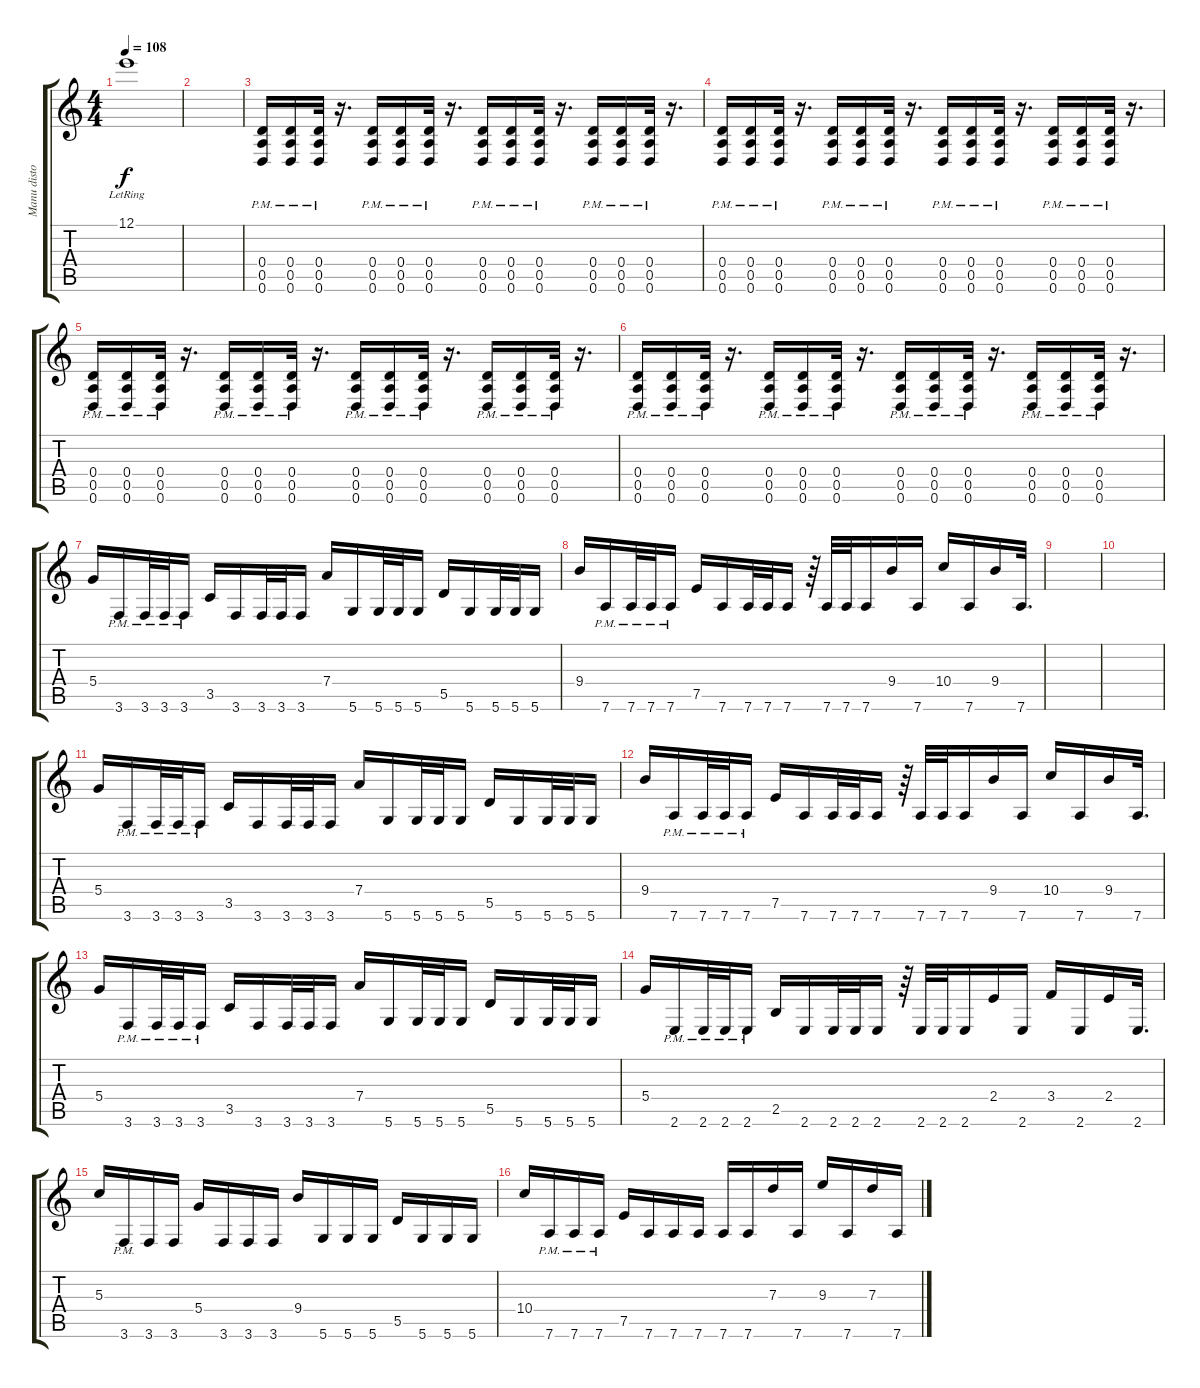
\track ("Manu distortion" "Manu disto") {instrument distortionguitar}
\staff {score tabs}
\tuning (E4 B3 G3 D3 A2 D2) {hide}
\ts (4 4)
\tempo 108
\clef g2
\ks c
12.1{lr}.1{dy f} |
|
(0.4{pm} 0.5{pm} 0.6{pm}).16 (0.4{pm} 0.5{pm} 0.6{pm}).16 (0.4{pm} 0.5{pm} 0.6{pm}).32 r.16{d} (0.4{pm} 0.5{pm} 0.6{pm}).16 (0.4{pm} 0.5{pm} 0.6{pm}).16 (0.4{pm} 0.5{pm} 0.6{pm}).32 r.16{d} (0.4{pm} 0.5{pm} 0.6{pm}).16 (0.4{pm} 0.5{pm} 0.6{pm}).16 (0.4{pm} 0.5{pm} 0.6{pm}).32 r.16{d} (0.4{pm} 0.5{pm} 0.6{pm}).16 (0.4{pm} 0.5{pm} 0.6{pm}).16 (0.4{pm} 0.5{pm} 0.6{pm}).32 r.16{d} |
(0.4{pm} 0.5{pm} 0.6{pm}).16 (0.4{pm} 0.5{pm} 0.6{pm}).16 (0.4{pm} 0.5{pm} 0.6{pm}).32 r.16{d} (0.4{pm} 0.5{pm} 0.6{pm}).16 (0.4{pm} 0.5{pm} 0.6{pm}).16 (0.4{pm} 0.5{pm} 0.6{pm}).32 r.16{d} (0.4{pm} 0.5{pm} 0.6{pm}).16 (0.4{pm} 0.5{pm} 0.6{pm}).16 (0.4{pm} 0.5{pm} 0.6{pm}).32 r.16{d} (0.4{pm} 0.5{pm} 0.6{pm}).16 (0.4{pm} 0.5{pm} 0.6{pm}).16 (0.4{pm} 0.5{pm} 0.6{pm}).32 r.16{d} |
(0.4{pm} 0.5{pm} 0.6{pm}).16 (0.4{pm} 0.5{pm} 0.6{pm}).16 (0.4{pm} 0.5{pm} 0.6{pm}).32 r.16{d} (0.4{pm} 0.5{pm} 0.6{pm}).16 (0.4{pm} 0.5{pm} 0.6{pm}).16 (0.4{pm} 0.5{pm} 0.6{pm}).32 r.16{d} (0.4{pm} 0.5{pm} 0.6{pm}).16 (0.4{pm} 0.5{pm} 0.6{pm}).16 (0.4{pm} 0.5{pm} 0.6{pm}).32 r.16{d} (0.4{pm} 0.5{pm} 0.6{pm}).16 (0.4{pm} 0.5{pm} 0.6{pm}).16 (0.4{pm} 0.5{pm} 0.6{pm}).32 r.16{d} |
(0.4{pm} 0.5{pm} 0.6{pm}).16 (0.4{pm} 0.5{pm} 0.6{pm}).16 (0.4{pm} 0.5{pm} 0.6{pm}).32 r.16{d} (0.4{pm} 0.5{pm} 0.6{pm}).16 (0.4{pm} 0.5{pm} 0.6{pm}).16 (0.4{pm} 0.5{pm} 0.6{pm}).32 r.16{d} (0.4{pm} 0.5{pm} 0.6{pm}).16 (0.4{pm} 0.5{pm} 0.6{pm}).16 (0.4{pm} 0.5{pm} 0.6{pm}).32 r.16{d} (0.4{pm} 0.5{pm} 0.6{pm}).16 (0.4{pm} 0.5{pm} 0.6{pm}).16 (0.4{pm} 0.5{pm} 0.6{pm}).32 r.16{d} |
5.4.16 3.6{pm}.16 3.6{pm}.32 3.6{pm}.32 3.6{pm}.16 3.5.16 3.6.16 3.6.32 3.6.32 3.6.16 7.4.16 5.6.16 5.6.32 5.6.32 5.6.16 5.5.16 5.6.16 5.6.32 5.6.32 5.6.16 |
9.4.16 7.6{pm}.16 7.6{pm}.32 7.6{pm}.32 7.6{pm}.16 7.5.16 7.6.16 7.6.32 7.6.32 7.6.16 r.64 7.6.32 7.6.32 7.6.16 9.4.16 7.6.16 10.4.16 7.6.16 9.4.16 7.6.32{d} |
|
|
5.4.16 3.6{pm}.16 3.6{pm}.32 3.6{pm}.32 3.6{pm}.16 3.5.16 3.6.16 3.6.32 3.6.32 3.6.16 7.4.16 5.6.16 5.6.32 5.6.32 5.6.16 5.5.16 5.6.16 5.6.32 5.6.32 5.6.16 |
9.4.16 7.6{pm}.16 7.6{pm}.32 7.6{pm}.32 7.6{pm}.16 7.5.16 7.6.16 7.6.32 7.6.32 7.6.16 r.64 7.6.32 7.6.32 7.6.16 9.4.16 7.6.16 10.4.16 7.6.16 9.4.16 7.6.32{d} |
5.4.16 3.6{pm}.16 3.6{pm}.32 3.6{pm}.32 3.6{pm}.16 3.5.16 3.6.16 3.6.32 3.6.32 3.6.16 7.4.16 5.6.16 5.6.32 5.6.32 5.6.16 5.5.16 5.6.16 5.6.32 5.6.32 5.6.16 |
5.4.16 2.6{pm}.16 2.6{pm}.32 2.6{pm}.32 2.6{pm}.16 2.5.16 2.6.16 2.6.32 2.6.32 2.6.16 r.64 2.6.32 2.6.32 2.6.16 2.4.16 2.6.16 3.4.16 2.6.16 2.4.16 2.6.32{d} |
5.3.16 3.6{pm}.16 3.6.16 3.6.16 5.4.16 3.6.16 3.6.16 3.6.16 9.4.16 5.6.16 5.6.16 5.6.16 5.5.16 5.6.16 5.6.16 5.6.16 |
10.4.16 7.6{pm}.16 7.6{pm}.16 7.6{pm}.16 7.5.16 7.6.16 7.6.16 7.6.16 7.6.16 7.6.16 7.3.16 7.6.16 9.3.16 7.6.16 7.3.16 7.6.16
